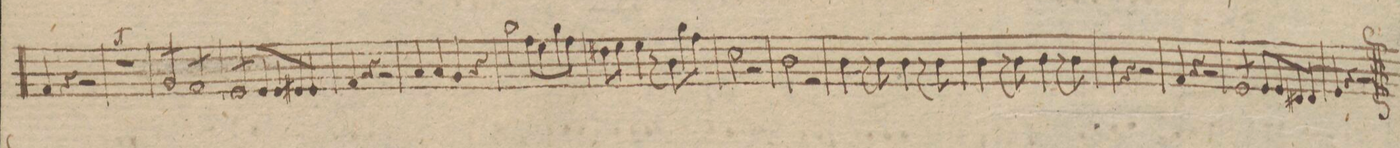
**kern	**dynam
*I"Violino 1mo	*
*clefG2	*
*k[f#c#g#]	*
*met(c)	*
*M4/4	*
4f#/	.
4r	.
2r	.
=117	=117
1r	.
=118	=118
*tremolo	*
8g#/L	.
8g#/	.
8g#/	.
8g#/J	.
8f#/L	.
8f#/	.
8f#/	.
8f#/J	.
=119	=119
8e/L	.
8e/	.
8e/	.
8e/J	.
*Xtremolo	*
8e/L	.
8e/	.
8e#X/	.
8e#/J	.
=120	=120
4f#/	.
4r	.
2r	.
=121	=121
4a/	.
4a/	.
4g#/	.
4r	.
=122	=122
2gg#\	.
8ff#\L	.
8ee\	.
8gg#\	.
8ff#\J	.
=123	=123
8dd#X\L	.
8ee\J	.
4ee\	.
8r	.
8b\L	.
8gg#\	.
8ff#\J	.
=124	=124
2cc#\	.
2r	.
=125	=125
2b\	.
2r	.
=126	=126
4b\	.
8r	.
8b\	.
4b\	.
8r	.
8b\	.
=127	=127
4b\	.
8r	.
8b\	.
4b\	.
8r	.
8b\	.
=128	=128
4b\	.
4r	.
2r	.
=129	=129
4f#/	.
4r	.
2r	.
=130	=130
*tremolo	*
8e/L	.
8e/	.
8e/	.
8e/J	.
*Xtremolo	*
8e/L	.
8e/	.
8d#X/	.
8d#/J	.
=131	=131
4e/	.
4r	.
2r	.
=132	=132
*-	*-
